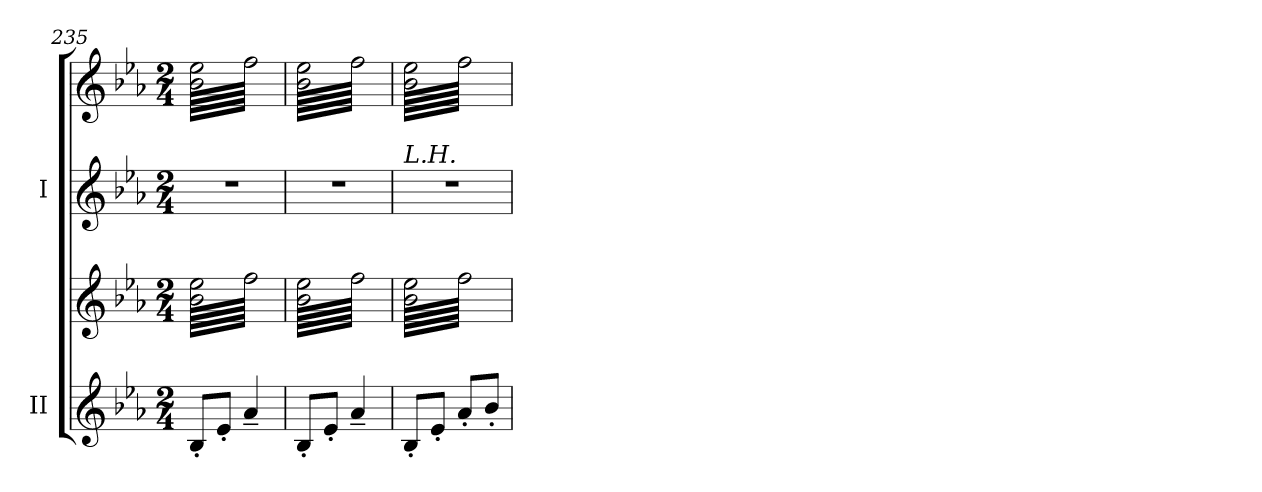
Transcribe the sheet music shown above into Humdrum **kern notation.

**kern	**kern	**kern	**kern
*part2	*part2	*part1	*part1
*staff4	*staff3	*staff2	*staff1
*I"II	*	*I"I	*
*I'II	*	*I'I	*
!!LO:PB:g=z
*clefG2	*clefG2	*clefG2	*clefG2
*k[b-e-a-]	*k[b-e-a-]	*k[b-e-a-]	*k[b-e-a-]
*E-:	*E-:	*E-:	*E-:
*M2/4	*M2/4	*M2/4	*M2/4
=235	=235	=235	=235
*	*tremolo	*	*
*	*	*	*tremolo
8B-'/L	(64b-\ 64ee-\LLLL	2r	(64b-\ 64ee-\LLLL
.	64ff\)	.	64ff\)
.	64b-\ 64ee-\	.	64b-\ 64ee-\
.	64ff\)	.	64ff\)
.	64b-\ 64ee-\	.	64b-\ 64ee-\
.	64ff\)	.	64ff\)
.	64b-\ 64ee-\	.	64b-\ 64ee-\
.	64ff\)	.	64ff\)
8e-'/J	64b-\ 64ee-\	.	64b-\ 64ee-\
.	64ff\)	.	64ff\)
.	64b-\ 64ee-\	.	64b-\ 64ee-\
.	64ff\)	.	64ff\)
.	64b-\ 64ee-\	.	64b-\ 64ee-\
.	64ff\)	.	64ff\)
.	64b-\ 64ee-\	.	64b-\ 64ee-\
.	64ff\)	.	64ff\)
4a-~/	64b-\ 64ee-\	.	64b-\ 64ee-\
.	64ff\)	.	64ff\)
.	64b-\ 64ee-\	.	64b-\ 64ee-\
.	64ff\)	.	64ff\)
.	64b-\ 64ee-\	.	64b-\ 64ee-\
.	64ff\)	.	64ff\)
.	64b-\ 64ee-\	.	64b-\ 64ee-\
.	64ff\)	.	64ff\)
.	64b-\ 64ee-\	.	64b-\ 64ee-\
.	64ff\)	.	64ff\)
.	64b-\ 64ee-\	.	64b-\ 64ee-\
.	64ff\)	.	64ff\)
.	64b-\ 64ee-\	.	64b-\ 64ee-\
.	64ff\)	.	64ff\)
.	64b-\ 64ee-\	.	64b-\ 64ee-\
.	64ff\)JJJJ	.	64ff\)JJJJ
=236	=236	=236	=236
8B-'/L	(64b-\ 64ee-\LLLL	2r	(64b-\ 64ee-\LLLL
.	64ff\)	.	64ff\)
.	64b-\ 64ee-\	.	64b-\ 64ee-\
.	64ff\)	.	64ff\)
.	64b-\ 64ee-\	.	64b-\ 64ee-\
.	64ff\)	.	64ff\)
.	64b-\ 64ee-\	.	64b-\ 64ee-\
.	64ff\)	.	64ff\)
8e-'/J	64b-\ 64ee-\	.	64b-\ 64ee-\
.	64ff\)	.	64ff\)
.	64b-\ 64ee-\	.	64b-\ 64ee-\
.	64ff\)	.	64ff\)
.	64b-\ 64ee-\	.	64b-\ 64ee-\
.	64ff\)	.	64ff\)
.	64b-\ 64ee-\	.	64b-\ 64ee-\
.	64ff\)	.	64ff\)
4a-~/	64b-\ 64ee-\	.	64b-\ 64ee-\
.	64ff\)	.	64ff\)
.	64b-\ 64ee-\	.	64b-\ 64ee-\
.	64ff\)	.	64ff\)
.	64b-\ 64ee-\	.	64b-\ 64ee-\
.	64ff\)	.	64ff\)
.	64b-\ 64ee-\	.	64b-\ 64ee-\
.	64ff\)	.	64ff\)
.	64b-\ 64ee-\	.	64b-\ 64ee-\
.	64ff\)	.	64ff\)
.	64b-\ 64ee-\	.	64b-\ 64ee-\
.	64ff\)	.	64ff\)
.	64b-\ 64ee-\	.	64b-\ 64ee-\
.	64ff\)	.	64ff\)
.	64b-\ 64ee-\	.	64b-\ 64ee-\
.	64ff\)JJJJ	.	64ff\)JJJJ
=237	=237	=237	=237
!	!	!LO:TX:a:i:t=L.H.	!
8B-'/L	(64b-\ 64ee-\LLLL	2r	(64b-\ 64ee-\LLLL
.	64ff\)	.	64ff\)
.	64b-\ 64ee-\	.	64b-\ 64ee-\
.	64ff\)	.	64ff\)
.	64b-\ 64ee-\	.	64b-\ 64ee-\
.	64ff\)	.	64ff\)
.	64b-\ 64ee-\	.	64b-\ 64ee-\
.	64ff\)	.	64ff\)
8e-'/J	64b-\ 64ee-\	.	64b-\ 64ee-\
.	64ff\)	.	64ff\)
.	64b-\ 64ee-\	.	64b-\ 64ee-\
.	64ff\)	.	64ff\)
.	64b-\ 64ee-\	.	64b-\ 64ee-\
.	64ff\)	.	64ff\)
.	64b-\ 64ee-\	.	64b-\ 64ee-\
.	64ff\)	.	64ff\)
8a-'/L	64b-\ 64ee-\	.	64b-\ 64ee-\
.	64ff\)	.	64ff\)
.	64b-\ 64ee-\	.	64b-\ 64ee-\
.	64ff\)	.	64ff\)
.	64b-\ 64ee-\	.	64b-\ 64ee-\
.	64ff\)	.	64ff\)
.	64b-\ 64ee-\	.	64b-\ 64ee-\
.	64ff\)	.	64ff\)
8b-'/J	64b-\ 64ee-\	.	64b-\ 64ee-\
.	64ff\)	.	64ff\)
.	64b-\ 64ee-\	.	64b-\ 64ee-\
.	64ff\)	.	64ff\)
.	64b-\ 64ee-\	.	64b-\ 64ee-\
.	64ff\)	.	64ff\)
.	64b-\ 64ee-\	.	64b-\ 64ee-\
.	64ff\)JJJJ	.	64ff\)JJJJ
*	*	*	*Xtremolo
*	*Xtremolo	*	*
.	.	.	.
.	.	.	.
.	.	.	.
.	.	.	.
.	.	.	.
.	.	.	.
.	.	.	.
.	.	.	.
.	.	.	.
.	.	.	.
.	.	.	.
.	.	.	.
.	.	.	.
.	.	.	.
.	.	.	.
.	.	.	.
=	=	=	=
*-	*-	*-	*-
